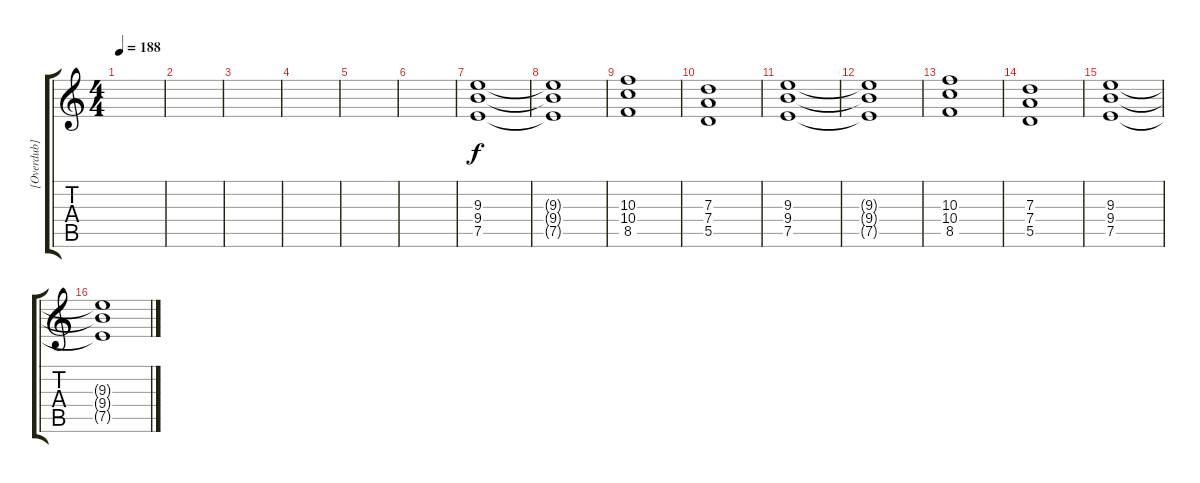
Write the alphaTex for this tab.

\track ("[Overdub]" "[Overdub]") {instrument distortionguitar}
\staff {score tabs}
\tuning (E4 B3 G3 D3 A2 E2) {hide}
\ts (4 4)
\tempo 188
\clef g2
\ks c
|
|
|
|
|
|
(9.3 9.4 7.5).1{balance 1 instrument pad6metallic} |
(9.3{t} 9.4{t} 7.5{t}).1 |
(10.3 10.4 8.5).1 |
(7.3 7.4 5.5).1 |
(9.3 9.4 7.5).1 |
(9.3{t} 9.4{t} 7.5{t}).1 |
(10.3 10.4 8.5).1 |
(7.3 7.4 5.5).1 |
(9.3 9.4 7.5).1 |
(9.3{t} 9.4{t} 7.5{t}).1
